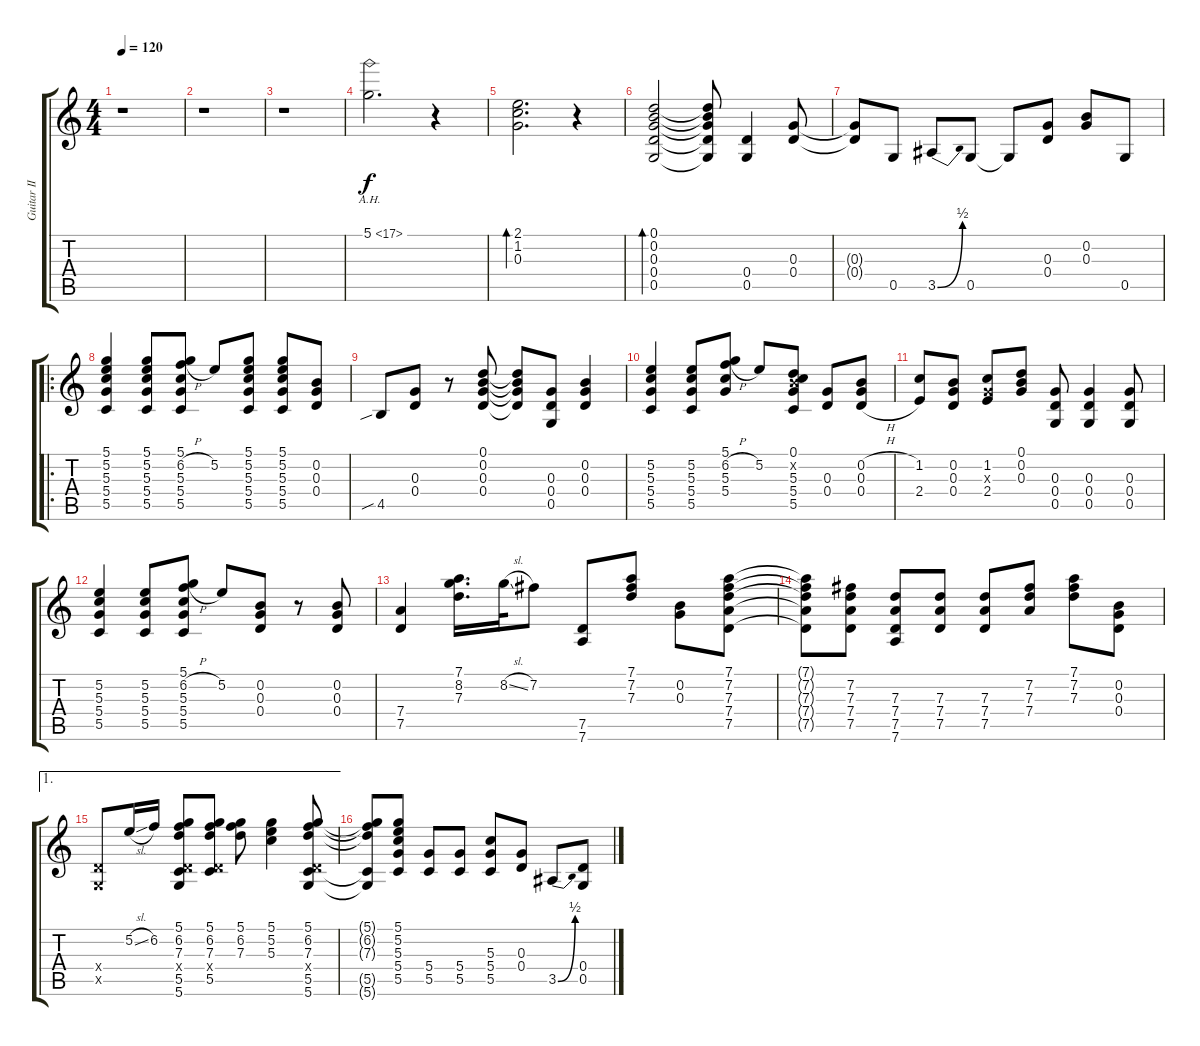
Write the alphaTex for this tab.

\track ("Guitar II" "Guitar II") {instrument acousticguitarsteel}
\staff {score tabs}
\tuning (D4 B3 G3 D3 G2 D2) {hide}
\ts (4 4)
\tempo 120
\clef g2
\ks c
r.1{dy f} |
r.1 |
r.1 |
5.1{ah 12}.2{d} r.4 |
(2.1 1.2 0.3).2{d bd 240} r.4 |
(0.1 0.2 0.3 0.4 0.5).2{bd 240} (0.1{t} 0.2{t} 0.3{t} 0.4{t} 0.5{t}).8 (0.4 0.5).4 (0.3 0.4).8 |
(0.3{t} 0.4{t}).8 0.5.8 3.5{be (bend 0 0 60 2)}.8 0.5.8 0.5{t}.8 (0.3 0.4).8 (0.2 0.3).8 0.5.8 |
\ro
(5.1 5.2 5.3 5.4 5.5).4 (5.1 5.2 5.3 5.4 5.5).8 (5.1 6.2{h} 5.3 5.4 5.5).8 5.2.8 (5.1 5.2 5.3 5.4 5.5).8 (5.1 5.2 5.3 5.4 5.5).8 (0.2 0.3 0.4).8 |
4.5{sib}.8 (0.3 0.4).8 r.8 (0.1 0.2 0.3 0.4).8 (0.1{t} 0.2{t} 0.3{t} 0.4{t}).8 (0.3 0.4 0.5).8 (0.2 0.3 0.4).4 |
(5.2 5.3 5.4 5.5).4 (5.2 5.3 5.4 5.5).8 (5.1 6.2{h} 5.3 5.4).8 5.2.8 (0.1 0.2{x} 5.3 5.4 5.5).8 (0.3 0.4).8 (0.2{h} 0.3 0.4{h}).8 |
(1.2 2.4).8 (0.2 0.3 0.4).8 (1.2 0.3{x} 2.4).8 (0.1 0.2 0.3).8 (0.3 0.4 0.5).8 (0.3 0.4 0.5).4 (0.3 0.4 0.5).8 |
(5.2 5.3 5.4 5.5).4 (5.2 5.3 5.4 5.5).8 (5.1 6.2{h} 5.3 5.4 5.5).8 5.2.8 (0.2 0.3 0.4).8 r.8 (0.2 0.3 0.4).8 |
(7.4 7.5).4 (7.1 8.2 7.3).16{d} 8.2{sl}.32 7.2.8 (7.5 7.6).8 (7.1 7.2 7.3).8 (0.2 0.3).8 (7.1 7.2 7.3 7.4 7.5).8 |
(7.1{t} 7.2{t} 7.3{t} 7.4{t} 7.5{t}).8 (7.2 7.3 7.4 7.5).8 (7.3 7.4 7.5 7.6).8 (7.3 7.4 7.5).8 (7.3 7.4 7.5).8 (7.2 7.3 7.4).8 (7.1 7.2 7.3).8 (0.2 0.3 0.4).8 |
\ae 1
(0.4{x} 0.5{x}).8 5.2{sl}.16 6.2.16 (5.1 6.2 7.3 0.4{x} 5.5 5.6).8 (5.1 6.2 7.3 0.4{x} 5.5).8 (5.1 6.2 7.3).8 (5.1 5.2 5.3).4 (5.1 6.2 7.3 0.4{x} 5.5 5.6).8 |
(5.1{t} 6.2{t} 7.3{t} 5.5{t} 5.6{t}).8 (5.1 5.2 5.3 5.4 5.5).8 (5.4 5.5).8 (5.4 5.5).8 (5.3 5.4 5.5).8 (0.3 0.4).8 3.5{be (bend 0 0 60 2)}.8 (0.4 0.5).8
